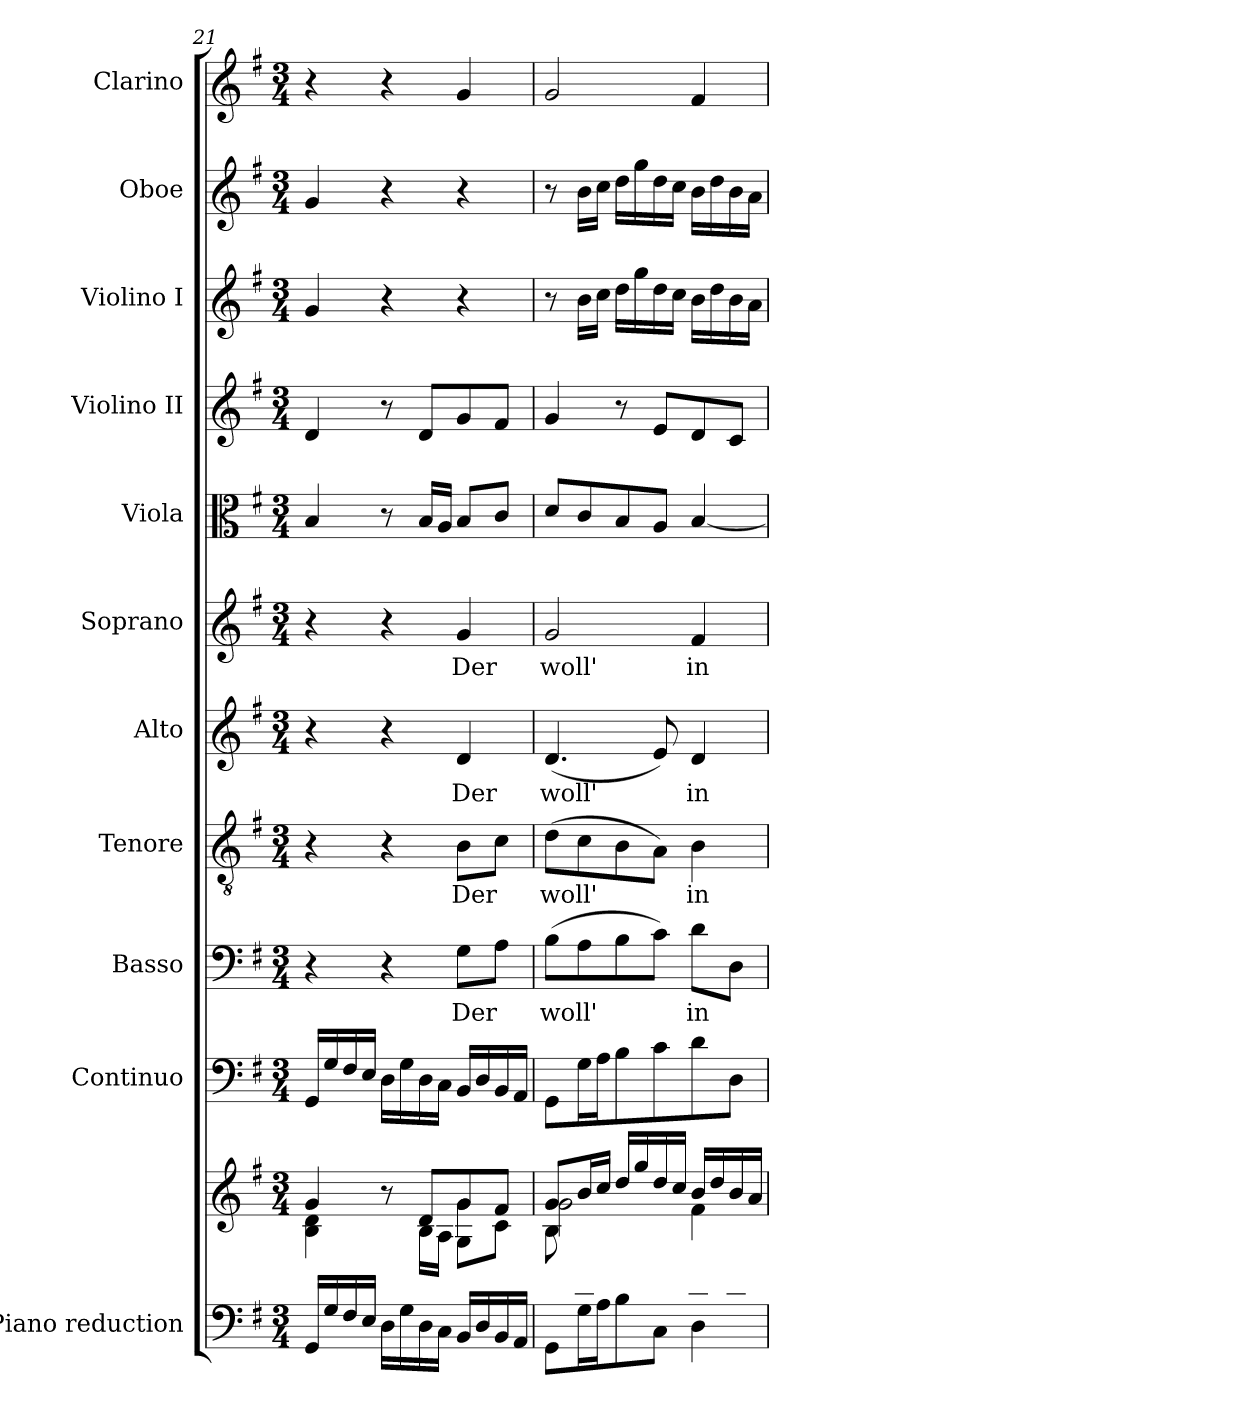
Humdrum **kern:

**kern	**kern	**kern	**kern	**text	**kern	**text	**kern	**text	**kern	**text	**kern	**kern	**kern	**kern	**kern
*part11	*part11	*part10	*part9	*part9	*part8	*part8	*part7	*part7	*part6	*part6	*part5	*part4	*part3	*part2	*part1
*staff12	*staff11	*staff10	*staff9	*staff9	*staff8	*staff8	*staff7	*staff7	*staff6	*staff6	*staff5	*staff4	*staff3	*staff2	*staff1
*I"Piano reduction	*	*I"Continuo	*I"Basso	*	*I"Tenore	*	*I"Alto	*	*I"Soprano	*	*I"Viola	*I"Violino II	*I"Violino I	*I"Oboe	*I"Clarino
*I'Pno	*	*	*	*	*	*	*	*	*	*	*	*	*	*I'Ob	*
*clefF4	*clefG2	*clefF4	*clefF4	*	*clefGv2	*	*clefG2	*	*clefG2	*	*clefC3	*clefG2	*clefG2	*clefG2	*clefG2
*k[f#]	*k[f#]	*k[f#]	*k[f#]	*	*k[f#]	*	*k[f#]	*	*k[f#]	*	*k[f#]	*k[f#]	*k[f#]	*k[f#]	*k[f#]
*M3/4	*M3/4	*M3/4	*M3/4	*	*M3/4	*	*M3/4	*	*M3/4	*	*M3/4	*M3/4	*M3/4	*M3/4	*M3/4
=21	=21	=21	=21	=21	=21	=21	=21	=21	=21	=21	=21	=21	=21	=21	=21
*	*^	*	*	*	*	*	*	*	*	*	*	*	*	*	*
*	*	*^	*	*	*	*	*	*	*	*	*	*	*	*	*	*
16GG/LL	4g/	4B\ 4d\	4ryy	16GG/LL	4r	.	4r	.	4r	.	4r	.	4B/	4d/	4g/	4g/	4r
16G/	.	.	.	16G/	.	.	.	.	.	.	.	.	.	.	.	.	.
16F#/	.	.	.	16F#/	.	.	.	.	.	.	.	.	.	.	.	.	.
16E/JJ	.	.	.	16E/JJ	.	.	.	.	.	.	.	.	.	.	.	.	.
16D\LL	8r	8ryy	4ryy	16D\LL	4r	.	4r	.	4r	.	4r	.	8r	8r	4r	4r	4r
16G\	.	.	.	16G\	.	.	.	.	.	.	.	.	.	.	.	.	.
16D\	8d/L	16B\LL	.	16D\	.	.	.	.	.	.	.	.	16B/LL	8d/L	.	.	.
16C\JJ	.	16A\JJ	.	16C\JJ	.	.	.	.	.	.	.	.	16A/JJ	.	.	.	.
!	!	!	!	!	!	!LO:LY:b	!	!LO:LY:b	!	!LO:LY:b	!	!LO:LY:b	!	!	!	!	!
16BB/LL	8g/	8G\L	4g\	16BB/LL	8G\L	Der	8B\L	Der	4d/	Der	4g/	Der	8B/L	8g/	4r	4r	4g/
16D/	.	.	.	16D/	.	.	.	.	.	.	.	.	.	.	.	.	.
16BB/	8f#/J	8c\J	.	16BB/	8A\J	.	8c\J	.	.	.	.	.	8c/J	8f#/J	.	.	.
16AA/JJ	.	.	.	16AA/JJ	.	.	.	.	.	.	.	.	.	.	.	.	.
=22	=22	=22	=22	=22	=22	=22	=22	=22	=22	=22	=22	=22	=22	=22	=22	=22	=22
*^	*	*	*	*	*	*	*	*	*	*	*	*	*	*	*	*	*
!	!	!	!	!	!	!	!LO:LY:b	!	!LO:LY:b	!	!LO:LY:b	!	!LO:LY:b	!	!	!	!	!
8ryy	8GG\L	8g/L	2g\	8B\L	8GG\L	(8B\L	woll'	(8d\L	woll'	(4.d/	woll'	2g/	woll'	8d/L	4g/	8r	8r	2g/
8c/	16G\L	16b/L	.	2ryy	16G\L	8A\	.	8c\	.	.	.	.	.	8c/	.	16b\LL	16b\LL	.
.	16A\J	16cc/JJ	.	.	16A\J	.	.	.	.	.	.	.	.	.	.	16cc\JJ	16cc\JJ	.
8B/	8B\	16dd/LL	.	.	8B\	8B\	.	8B\	.	.	.	.	.	8B/	8r	16dd\LL	16dd\LL	.
.	.	16gg/	.	.	.	.	.	.	.	.	.	.	.	.	.	16gg\	16gg\	.
8A/	8C\J	16dd/	.	.	8c\	8c\J)	.	8A\J)	.	8e/)	.	.	.	8A/J	8e/L	16dd\	16dd\	.
.	.	16cc/JJ	.	.	.	.	.	.	.	.	.	.	.	.	.	16cc\JJ	16cc\JJ	.
!	!	!	!	!	!	!	!LO:LY:b	!	!LO:LY:b	!	!LO:LY:b	!	!LO:LY:b	!	!	!	!	!
8d/	4D\	16b/LL	4f#\	.	8d\	8d\L	in	4B\	in	4d/	in	4f#/	in	[4B/	8d/	16b\LL	16b\LL	4f#/
.	.	16dd/	.	.	.	.	.	.	.	.	.	.	.	.	.	16dd\	16dd\	.
8c/J	.	16b/	.	8ryy	8D\J	8D\J	.	.	.	.	.	.	.	.	8c/J	16b\	16b\	.
.	.	16a/JJ	.	.	.	.	.	.	.	.	.	.	.	.	.	16a\JJ	16a\JJ	.
*v	*v	*	*	*	*	*	*	*	*	*	*	*	*	*	*	*	*	*
*	*v	*v	*v	*	*	*	*	*	*	*	*	*	*	*	*	*	*
=	=	=	=	=	=	=	=	=	=	=	=	=	=	=	=
*-	*-	*-	*-	*-	*-	*-	*-	*-	*-	*-	*-	*-	*-	*-	*-
